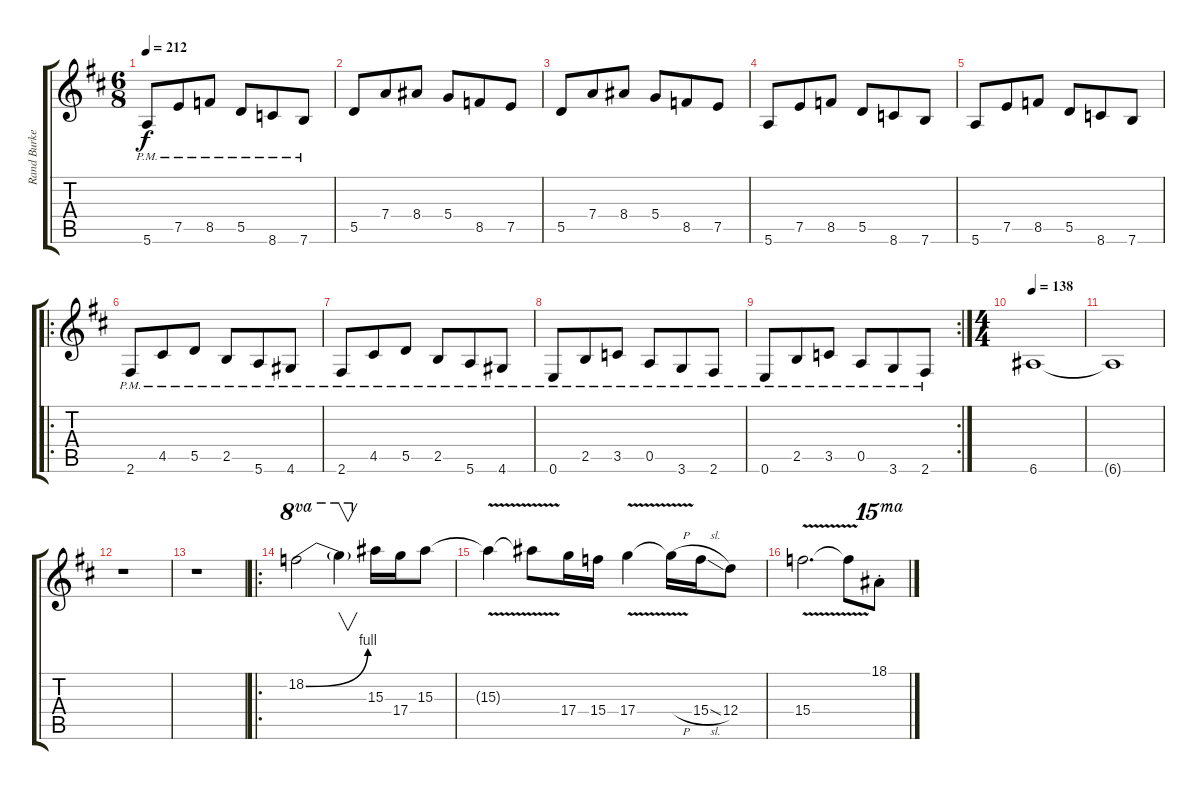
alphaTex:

\track ("Rand Burkey rhythm" "Rand Burke") {instrument distortionguitar}
\staff {score tabs}
\tuning (E4 B3 G3 D3 A2 E2) {hide}
\ts (6 8)
\tempo 212
\clef g2
\ks d
5.6{pm}.8{dy f} 7.5{pm}.8 8.5{pm}.8 5.5{pm}.8 8.6{pm}.8 7.6{pm}.8 |
5.5.8 7.4.8 8.4.8 5.4.8 8.5.8 7.5.8 |
5.5.8 7.4.8 8.4.8 5.4.8 8.5.8 7.5.8 |
5.6.8 7.5.8 8.5.8 5.5.8 8.6.8 7.6.8 |
5.6.8 7.5.8 8.5.8 5.5.8 8.6.8 7.6.8 |
\ro
2.6{pm}.8 4.5{pm}.8 5.5{pm}.8 2.5{pm}.8 5.6{pm}.8 4.6{pm}.8 |
2.6{pm}.8 4.5{pm}.8 5.5{pm}.8 2.5{pm}.8 5.6{pm}.8 4.6{pm}.8 |
0.6{pm}.8 2.5{pm}.8 3.5{pm}.8 0.5{pm}.8 3.6{pm}.8 2.6{pm}.8 |
\rc 2
0.6{pm}.8 2.5{pm}.8 3.5{pm}.8 0.5{pm}.8 3.6{pm}.8 2.6{pm}.8 |
\ts (4 4)
\tempo 138
6.6.1 |
6.6{t}.1 |
r.1 |
r.1 |
\ro
18.2{be (bend 0 0 60 4)}.2{ot 8va} 18.2{t}.4{v ot 8va} 15.3.16 17.4.16 15.3.8 |
15.3{v t}.4 15.3{v t}.8 17.4.16 15.4.16 17.4{v}.4 17.4{h t}.16 15.4{sl}.16 12.4.8 |
15.4{v}.2{d} 15.4{t}.8 18.1{st}.8{ot 15ma}
